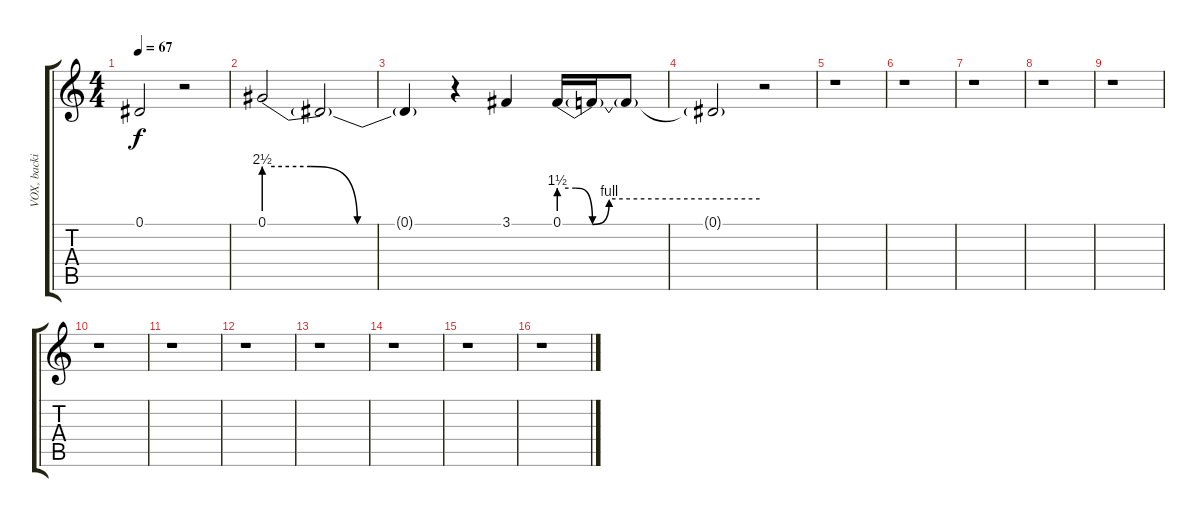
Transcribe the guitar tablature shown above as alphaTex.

\track ("VOX, backing" "VOX, backi") {instrument lead2sawtooth}
\staff {score tabs}
\tuning (Eb4 Bb3 Gb3 Db3 Ab2 Eb2) {hide}
\ts (4 4)
\tempo 67
\clef g2
\ks c
0.1{t}.2{dy f} r.2 |
0.1{be (custom 0 10 15 10 30 0 40 0 60 0)}.2 0.1{t}.2 |
0.1{t}.4 r.4 3.1.4 0.1{be (custom 0 6 5 6 10 0 15 4 60 4)}.16 0.1{t}.16 0.1{t}.8 |
0.1{t}.2 r.2 |
r.1{volume 13} |
r.1 |
r.1 |
r.1 |
r.1 |
r.1 |
r.1 |
r.1 |
r.1 |
r.1 |
r.1 |
r.1
